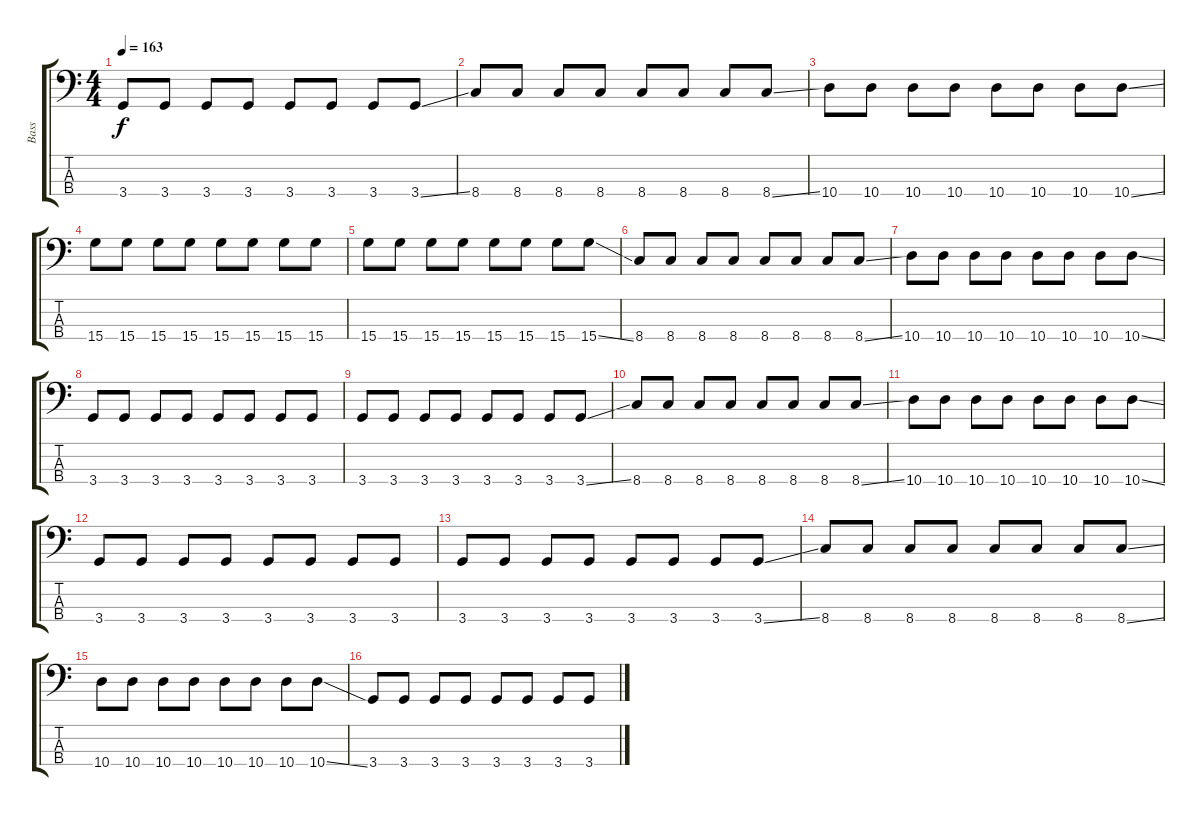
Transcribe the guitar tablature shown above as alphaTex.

\track ("Bass" "Bass") {instrument electricbasspick}
\staff {score tabs}
\tuning (G2 D2 A1 E1) {hide}
\ts (4 4)
\tempo 163
\clef f4
\ks c
3.4.8{dy f} 3.4.8 3.4.8 3.4.8 3.4.8 3.4.8 3.4.8 3.4{ss}.8 |
8.4.8 8.4.8 8.4.8 8.4.8 8.4.8 8.4.8 8.4.8 8.4{ss}.8 |
10.4.8 10.4.8 10.4.8 10.4.8 10.4.8 10.4.8 10.4.8 10.4{ss}.8 |
15.4.8 15.4.8 15.4.8 15.4.8 15.4.8 15.4.8 15.4.8 15.4.8 |
15.4.8 15.4.8 15.4.8 15.4.8 15.4.8 15.4.8 15.4.8 15.4{ss}.8 |
8.4.8 8.4.8 8.4.8 8.4.8 8.4.8 8.4.8 8.4.8 8.4{ss}.8 |
10.4.8 10.4.8 10.4.8 10.4.8 10.4.8 10.4.8 10.4.8 10.4{ss}.8 |
3.4.8 3.4.8 3.4.8 3.4.8 3.4.8 3.4.8 3.4.8 3.4.8 |
3.4.8 3.4.8 3.4.8 3.4.8 3.4.8 3.4.8 3.4.8 3.4{ss}.8 |
8.4.8 8.4.8 8.4.8 8.4.8 8.4.8 8.4.8 8.4.8 8.4{ss}.8 |
10.4.8 10.4.8 10.4.8 10.4.8 10.4.8 10.4.8 10.4.8 10.4{ss}.8 |
3.4.8 3.4.8 3.4.8 3.4.8 3.4.8 3.4.8 3.4.8 3.4.8 |
3.4.8 3.4.8 3.4.8 3.4.8 3.4.8 3.4.8 3.4.8 3.4{ss}.8 |
8.4.8 8.4.8 8.4.8 8.4.8 8.4.8 8.4.8 8.4.8 8.4{ss}.8 |
10.4.8 10.4.8 10.4.8 10.4.8 10.4.8 10.4.8 10.4.8 10.4{ss}.8 |
3.4.8 3.4.8 3.4.8 3.4.8 3.4.8 3.4.8 3.4.8 3.4.8
